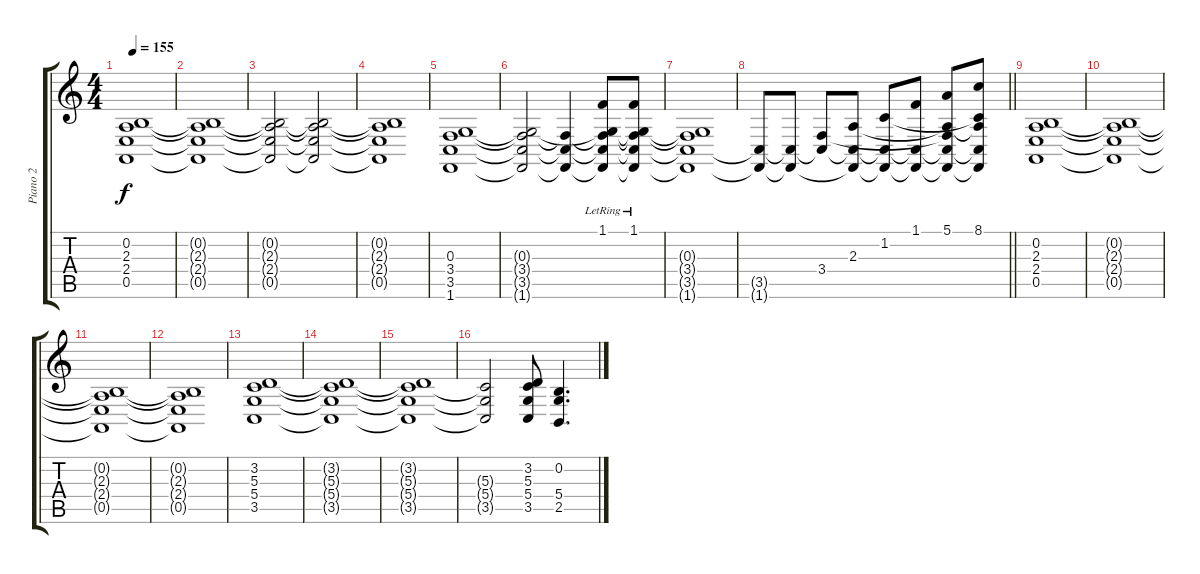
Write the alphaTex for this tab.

\track ("Piano 2" "Piano 2") {instrument acousticgrandpiano}
\staff {score tabs}
\tuning (E4 B3 G3 D3 A2 E2) {hide}
\ts (4 4)
\tempo 155
\clef g2
\ks c
(0.2 2.3 2.4 0.5).1{dy f} |
(0.2{t} 2.3{t} 2.4{t} 0.5{t}).1 |
(0.2{t} 2.3{t} 2.4{t} 0.5{t}).2 (0.2{t} 2.3{t} 2.4{t} 0.5{t}).2 |
(0.2{t} 2.3{t} 2.4{t} 0.5{t}).1 |
(0.3 3.4 3.5 1.6).1 |
(0.3{t} 3.4{t} 3.5{t} 1.6{t}).2 (3.4{t} 3.5{t} 1.6{t}).4 (1.1{lr} 0.3{t} 3.4{t} 3.5{t} 1.6{t}).8 (1.1{lr} 0.3{t} 3.4{t} 3.5{t} 1.6{t}).8 |
(0.3{t} 3.4{t} 3.5{t} 1.6{t}).1 |
\barLineRight lightlight
(3.5{t} 1.6{t}).8 (3.5{t} 1.6{t}).8 (3.4 3.5{t}).8 (2.3 3.5{t} 1.6{t}).8 (1.2 3.5{t} 1.6{t}).8 (1.1 3.5{t} 1.6{t}).8 (5.1 2.3{t} 3.4{t} 3.5{t} 1.6{t}).8 (8.1 1.2{t} 2.3{t} 3.5{t} 1.6{t}).8 |
(0.2 2.3 2.4 0.5).1 |
(0.2{t} 2.3{t} 2.4{t} 0.5{t}).1 |
(0.2{t} 2.3{t} 2.4{t} 0.5{t}).1 |
(0.2{t} 2.3{t} 2.4{t} 0.5{t}).1 |
(3.2 5.3 5.4 3.5).1 |
(3.2{t} 5.3{t} 5.4{t} 3.5{t}).1 |
(3.2{t} 5.3{t} 5.4{t} 3.5{t}).1 |
(5.3{t} 5.4{t} 3.5{t}).2 (3.2 5.3 5.4 3.5).8 (0.2 5.4 2.5).4{d}
